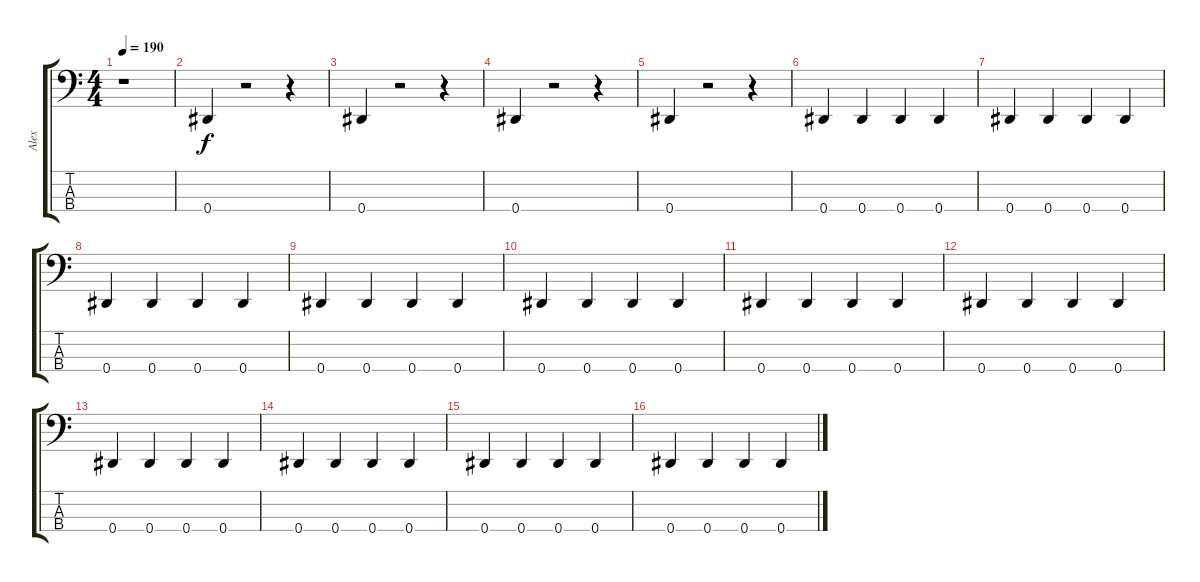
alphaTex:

\track ("Alex" "Alex") {instrument electricbassfinger}
\staff {score tabs}
\tuning (Gb2 Db2 Ab1 Eb1) {hide}
\ts (4 4)
\tempo 190
\clef f4
\ks c
r.1{dy f instrument electricbassfinger} |
0.4.4 r.2 r.4 |
0.4.4 r.2 r.4 |
0.4.4 r.2 r.4 |
0.4.4 r.2 r.4 |
0.4.4 0.4.4 0.4.4 0.4.4 |
0.4.4 0.4.4 0.4.4 0.4.4 |
0.4.4 0.4.4 0.4.4 0.4.4 |
0.4.4 0.4.4 0.4.4 0.4.4 |
0.4.4 0.4.4 0.4.4 0.4.4 |
0.4.4 0.4.4 0.4.4 0.4.4 |
0.4.4 0.4.4 0.4.4 0.4.4 |
0.4.4 0.4.4 0.4.4 0.4.4 |
0.4.4 0.4.4 0.4.4 0.4.4 |
0.4.4 0.4.4 0.4.4 0.4.4 |
0.4.4 0.4.4 0.4.4 0.4.4
